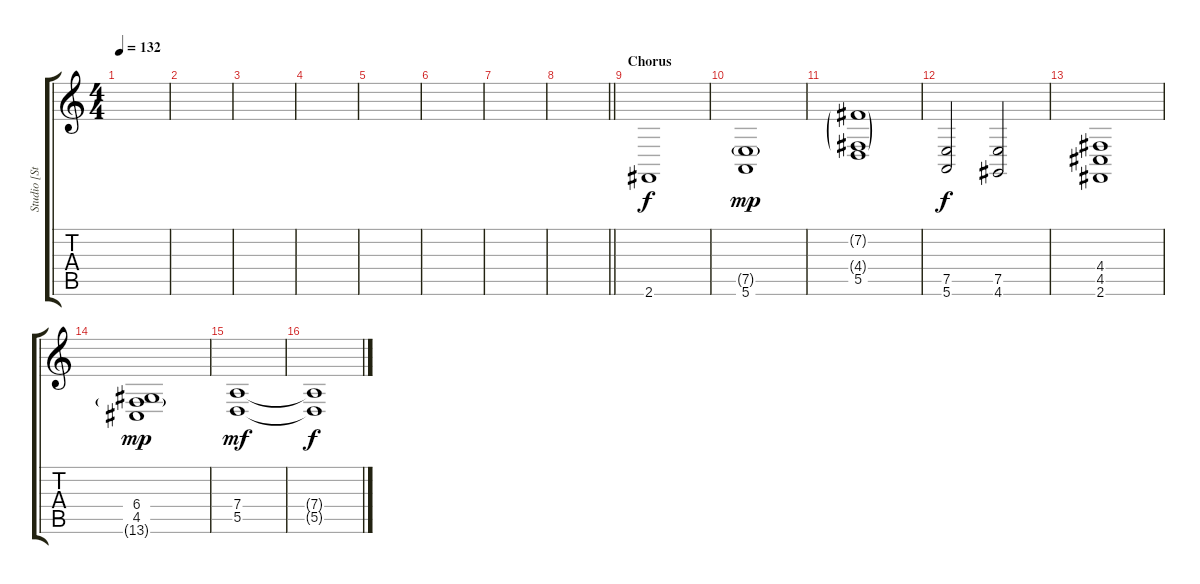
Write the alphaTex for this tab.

\track ("Studio [Strings/FX]" "Studio [St") {instrument stringensemble1}
\staff {score tabs}
\tuning (E4 B3 G3 D3 A2 E2) {hide}
\ts (4 4)
\tempo 132
\clef g2
\ks c
|
|
|
|
|
|
|
\barLineRight lightlight
|
\section ("" "Chorus")
2.6.1 |
(7.5{g} 5.6).1{dy mp} |
(7.2{g} 4.4{g} 5.5).1 |
(7.5 5.6).2{dy f} (7.5 4.6).2 |
(4.4 4.5 2.6).1 |
(6.4 4.5 13.6{g}).1{dy mp} |
(7.4 5.5).1{dy mf} |
(7.4{t} 5.5{t}).1{dy f}
